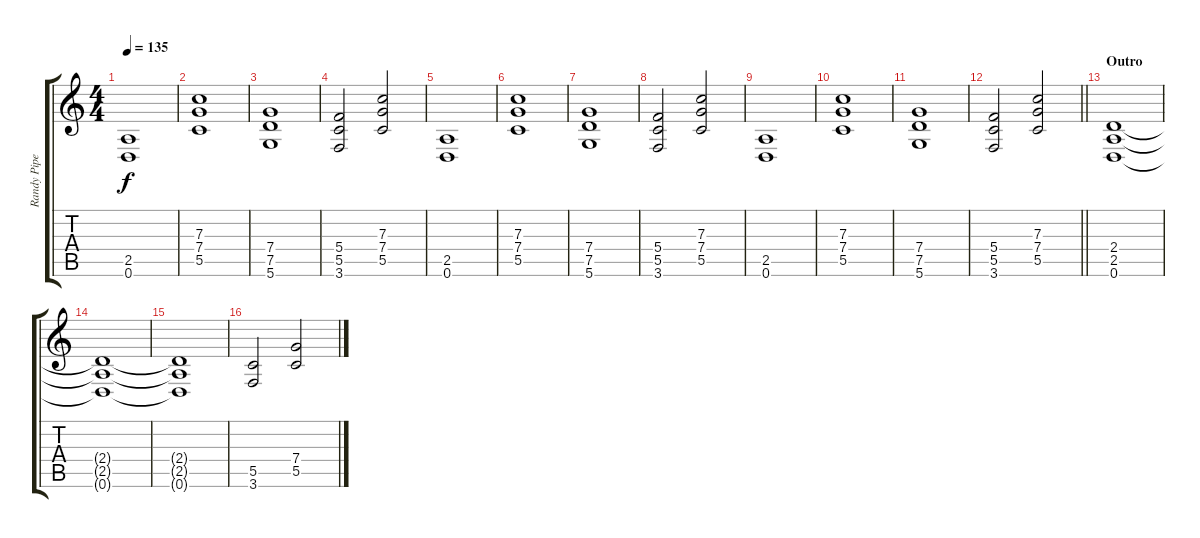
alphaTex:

\track ("Randy Piper" "Randy Pipe") {instrument distortionguitar}
\staff {score tabs}
\tuning (D4 A3 F3 C3 G2 D2) {hide}
\ts (4 4)
\tempo 135
\clef g2
\ks c
(2.5 0.6).1{dy f} |
(7.3 7.4 5.5).1 |
(7.4 7.5 5.6).1 |
(5.4 5.5 3.6).2 (7.3 7.4 5.5).2 |
(2.5 0.6).1 |
(7.3 7.4 5.5).1 |
(7.4 7.5 5.6).1 |
(5.4 5.5 3.6).2 (7.3 7.4 5.5).2 |
(2.5 0.6).1 |
(7.3 7.4 5.5).1 |
(7.4 7.5 5.6).1 |
\barLineRight lightlight
(5.4 5.5 3.6).2 (7.3 7.4 5.5).2 |
\section ("" "Outro")
(2.4 2.5 0.6).1 |
(2.4{t} 2.5{t} 0.6{t}).1 |
(2.4{t} 2.5{t} 0.6{t}).1 |
(5.5 3.6).2 (7.4 5.5).2
